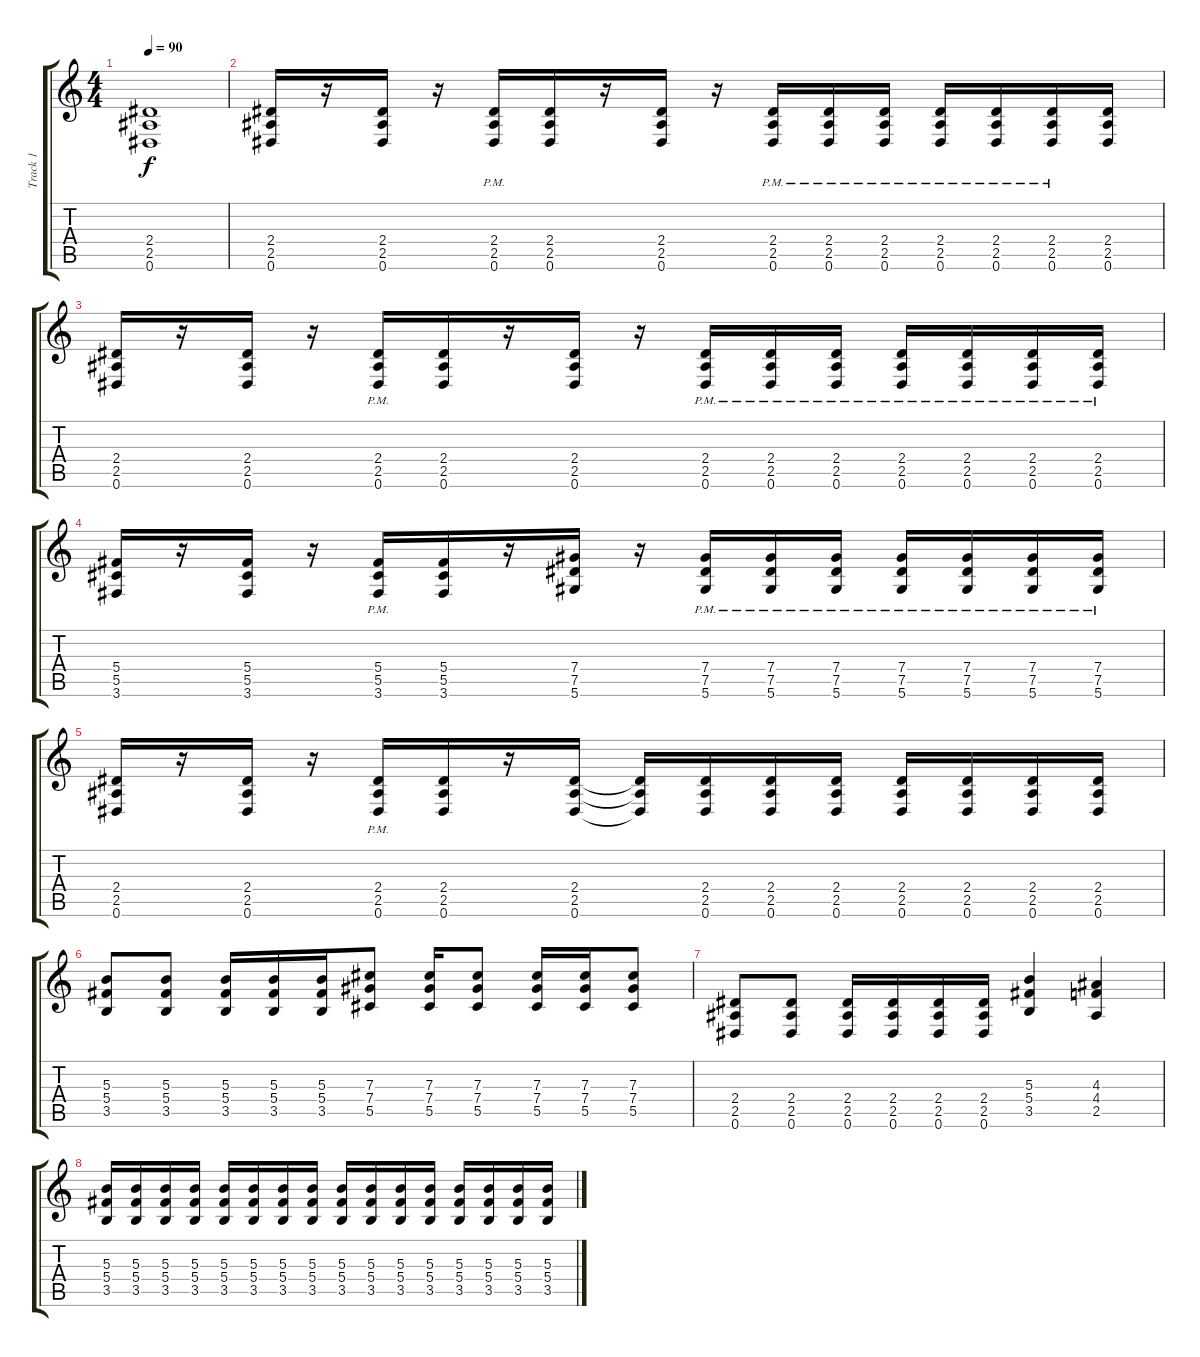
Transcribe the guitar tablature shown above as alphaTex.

\track ("Track 1" "Track 1") {instrument electricguitarclean}
\staff {score tabs}
\tuning (Eb4 Bb3 Gb3 Db3 Ab2 Eb2) {hide}
\ts (4 4)
\tempo 90
\clef g2
\ks c
(2.4{t} 2.5{t} 0.6{t}).1{dy f} |
(2.4 2.5 0.6).16 r.16 (2.4 2.5 0.6).16 r.16 (2.4{pm} 2.5{pm} 0.6{pm}).16 (2.4 2.5 0.6).16 r.16 (2.4 2.5 0.6).16 r.16 (2.4{pm} 2.5{pm} 0.6{pm}).16 (2.4{pm} 2.5{pm} 0.6{pm}).16 (2.4{pm} 2.5{pm} 0.6{pm}).16 (2.4{pm} 2.5{pm} 0.6{pm}).16 (2.4{pm} 2.5{pm} 0.6{pm}).16 (2.4{pm} 2.5{pm} 0.6{pm}).16 (2.4 2.5 0.6).16 |
(2.4 2.5 0.6).16 r.16 (2.4 2.5 0.6).16 r.16 (2.4{pm} 2.5{pm} 0.6{pm}).16 (2.4 2.5 0.6).16 r.16 (2.4 2.5 0.6).16 r.16 (2.4{pm} 2.5{pm} 0.6{pm}).16 (2.4{pm} 2.5{pm} 0.6{pm}).16 (2.4{pm} 2.5{pm} 0.6{pm}).16 (2.4{pm} 2.5{pm} 0.6{pm}).16 (2.4{pm} 2.5{pm} 0.6{pm}).16 (2.4{pm} 2.5{pm} 0.6{pm}).16 (2.4{pm} 2.5{pm} 0.6{pm}).16 |
(5.4 5.5 3.6).16 r.16 (5.4 5.5 3.6).16 r.16 (5.4{pm} 5.5{pm} 3.6{pm}).16 (5.4 5.5 3.6).16 r.16 (7.4 7.5 5.6).16 r.16 (7.4{pm} 7.5{pm} 5.6{pm}).16 (7.4{pm} 7.5{pm} 5.6{pm}).16 (7.4{pm} 7.5{pm} 5.6{pm}).16 (7.4{pm} 7.5{pm} 5.6{pm}).16 (7.4{pm} 7.5{pm} 5.6{pm}).16 (7.4{pm} 7.5{pm} 5.6{pm}).16 (7.4{pm} 7.5{pm} 5.6{pm}).16 |
(2.4 2.5 0.6).16 r.16 (2.4 2.5 0.6).16 r.16 (2.4{pm} 2.5{pm} 0.6{pm}).16 (2.4 2.5 0.6).16 r.16 (2.4 2.5 0.6).16 (2.4{t} 2.5{t} 0.6{t}).16 (2.4 2.5 0.6).16 (2.4 2.5 0.6).16 (2.4 2.5 0.6).16 (2.4 2.5 0.6).16 (2.4 2.5 0.6).16 (2.4 2.5 0.6).16 (2.4 2.5 0.6).16 |
(5.3 5.4 3.5).8 (5.3 5.4 3.5).8 (5.3 5.4 3.5).16 (5.3 5.4 3.5).16 (5.3 5.4 3.5).16 (7.3 7.4 5.5).8 (7.3 7.4 5.5).16 (7.3 7.4 5.5).8 (7.3 7.4 5.5).16 (7.3 7.4 5.5).16 (7.3 7.4 5.5).8 |
(2.4 2.5 0.6).8 (2.4 2.5 0.6).8 (2.4 2.5 0.6).16 (2.4 2.5 0.6).16 (2.4 2.5 0.6).16 (2.4 2.5 0.6).16 (5.3 5.4 3.5).4 (4.3 4.4 2.5).4 |
(5.3 5.4 3.5).16 (5.3 5.4 3.5).16 (5.3 5.4 3.5).16 (5.3 5.4 3.5).16 (5.3 5.4 3.5).16 (5.3 5.4 3.5).16 (5.3 5.4 3.5).16 (5.3 5.4 3.5).16 (5.3 5.4 3.5).16 (5.3 5.4 3.5).16 (5.3 5.4 3.5).16 (5.3 5.4 3.5).16 (5.3 5.4 3.5).16 (5.3 5.4 3.5).16 (5.3 5.4 3.5).16 (5.3 5.4 3.5).16
